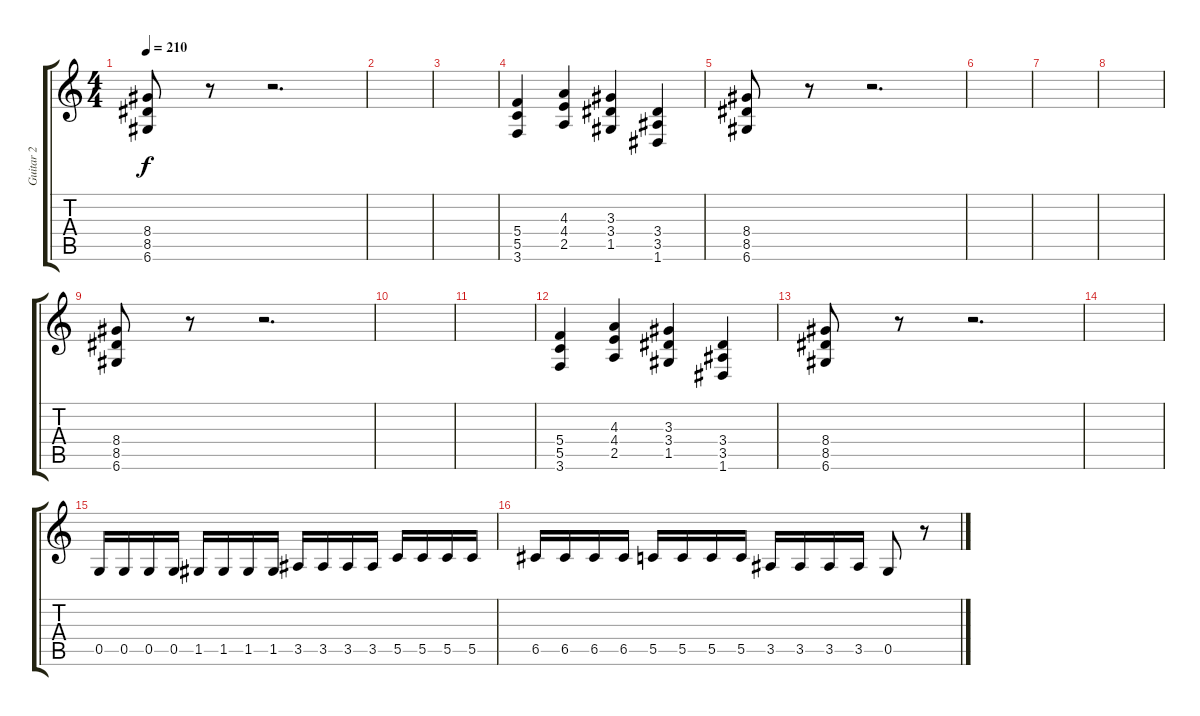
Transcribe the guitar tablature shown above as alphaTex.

\track ("Guitar 2" "Guitar 2") {instrument distortionguitar}
\staff {score tabs}
\tuning (D4 A3 F3 C3 G2 D2) {hide}
\ts (4 4)
\tempo 210
\clef g2
\ks c
(8.4 8.5 6.6).8{dy f} r.8 r.2{d} |
|
|
(5.4 5.5 3.6).4 (4.3 4.4 2.5).4 (3.3 3.4 1.5).4 (3.4 3.5 1.6).4 |
(8.4 8.5 6.6).8 r.8 r.2{d} |
|
|
|
(8.4 8.5 6.6).8 r.8 r.2{d} |
|
|
(5.4 5.5 3.6).4 (4.3 4.4 2.5).4 (3.3 3.4 1.5).4 (3.4 3.5 1.6).4 |
(8.4 8.5 6.6).8 r.8 r.2{d} |
|
0.5.16 0.5.16 0.5.16 0.5.16 1.5.16 1.5.16 1.5.16 1.5.16 3.5.16 3.5.16 3.5.16 3.5.16 5.5.16 5.5.16 5.5.16 5.5.16 |
6.5.16 6.5.16 6.5.16 6.5.16 5.5.16 5.5.16 5.5.16 5.5.16 3.5.16 3.5.16 3.5.16 3.5.16 0.5.8 r.8
